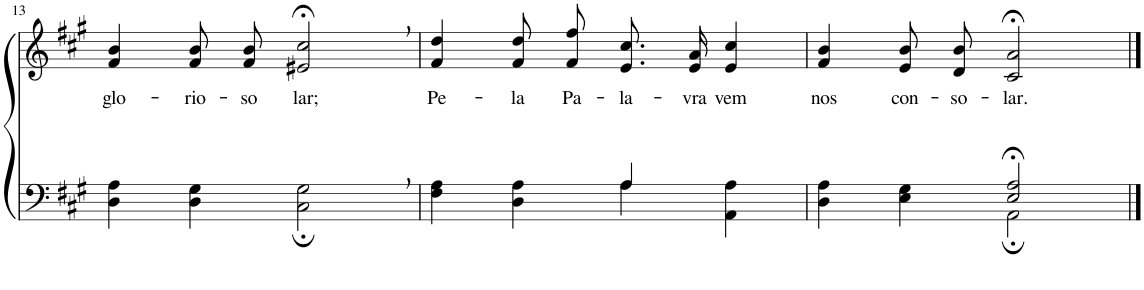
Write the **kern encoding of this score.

**kern	**kern	**text
*part2	*part1	*part1
*staff2	*staff1	*staff1
*I"Parte III e IV	*I"Parte I e II	*
!!LO:PB:g=z
*clefF4	*clefG2	*
*Trd1c2	*Trd1c2	*
*k[f#c#g#]	*k[f#c#g#]	*
*M4/4	*M4/4	*
=13	=13	=13
!	!	!LO:LY:b
4D\ 4A\	4f#/ 4b/	glo-
!	!	!LO:LY:b
4D\ 4G#\	8f#/ 8b/L	-rio-
!	!	!LO:LY:b
.	8f#/ 8b/J	-so
!	!	!LO:LY:b
2C#\;, 2G#\;,	2e#X/;<, 2cc#/;<,	lar;
=14	=14	=14
*^	*	*
!	!	!	!LO:LY:b
2ryy	4F#\ 4A\	4f#/ 4dd/	Pe-
!	!	!	!LO:LY:b
.	4D\ 4A\	8f#\ 8dd\L	-la
!	!	!	!LO:LY:b
.	.	8f#\ 8ff#\J	Pa-
!	!	!	!LO:LY:b
4A/	4A\	8.e/ 8.cc#/L	-la-
!	!	!	!LO:LY:b
.	.	16e/ 16a/Jk	-vra
!	!	!	!LO:LY:b
4ryy	4AA\ 4A\	4e/ 4cc#/	vem
=15	=15	=15	=15
!	!	!	!LO:LY:b
2ryy	4D\ 4A\	4f#/ 4b/	nos
!	!	!	!LO:LY:b
.	4E\ 4G#\	8e/ 8b/L	con-
!	!	!	!LO:LY:b
.	.	8d/ 8b/J	-so-
!	!	!	!LO:LY:b
2E/;< 2A/;<	2AA;\	2c#/;< 2a/;<	-lar.
*v	*v	*	*
==	==	==
*-	*-	*-
